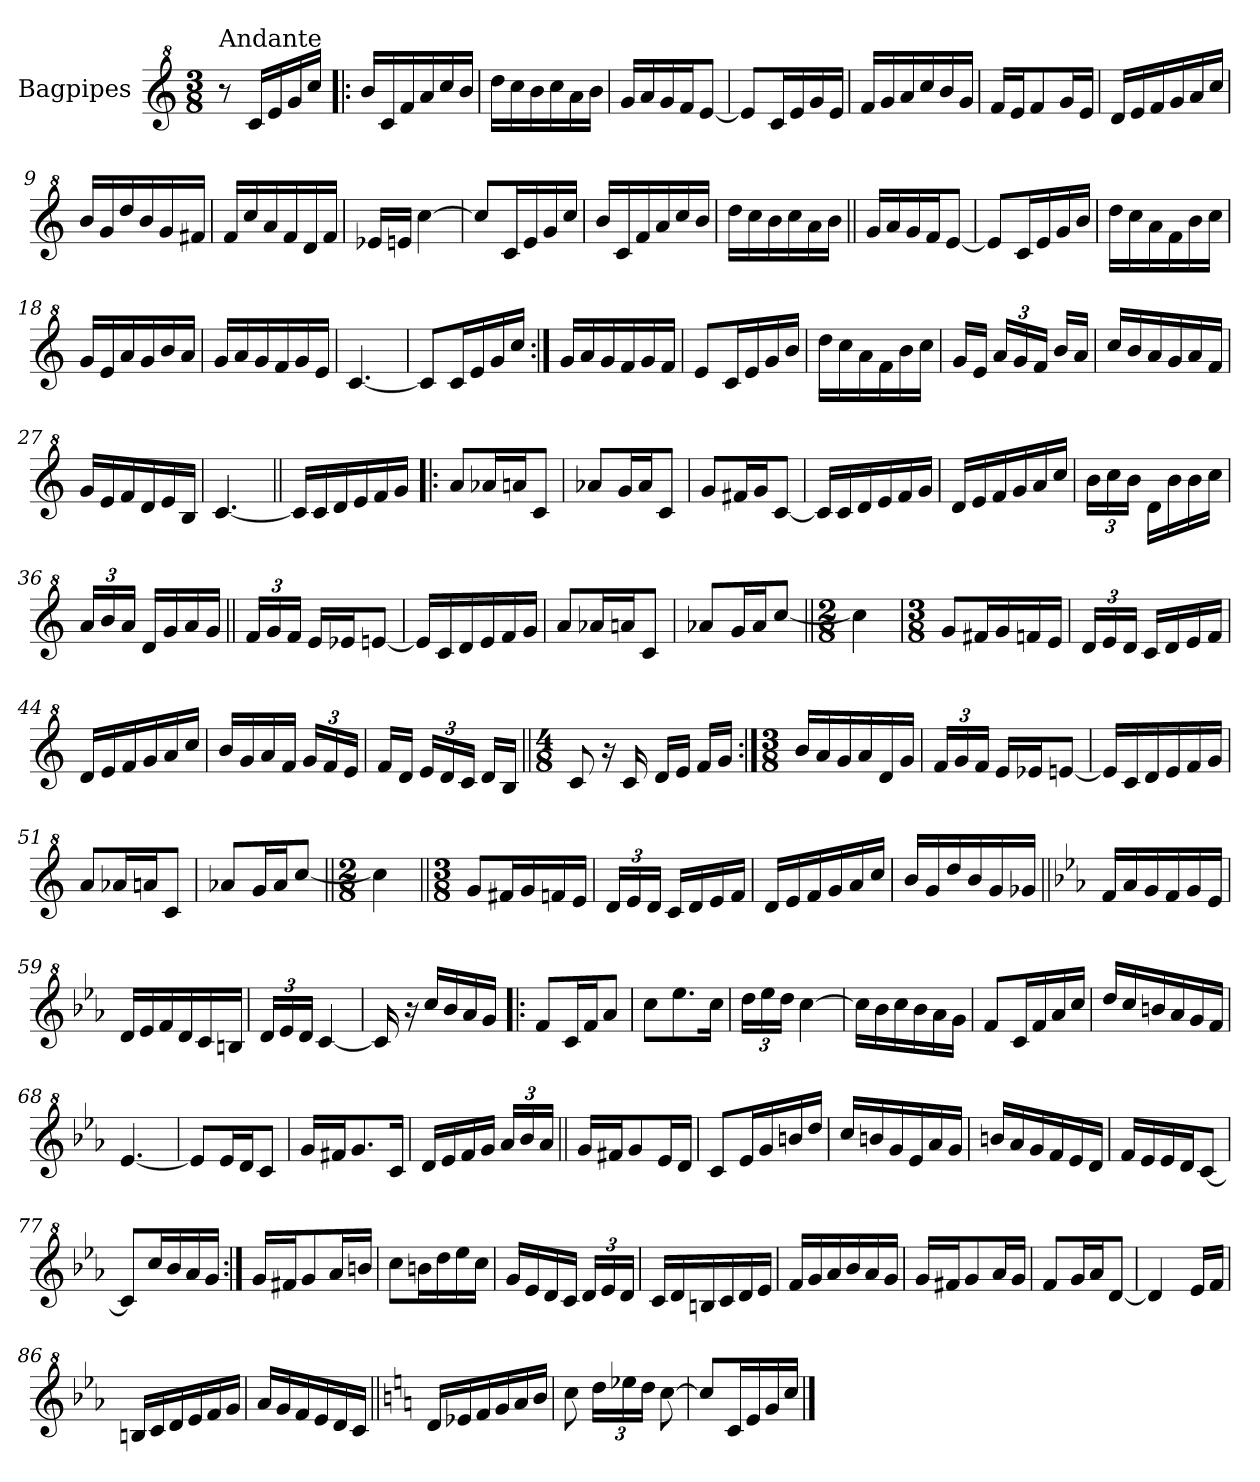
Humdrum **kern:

**kern
*part1
*staff1
*I"Bagpipes
*I'Bag
*clefG^2
*k[]
*C:
*M3/8
=1
!LO:TX:a:t=Andante
8r
16cc/LL
16ee/
16gg/
16ccc/JJ
=2!|:
16bb/LL
16cc/
16ff/
16aa/
16ccc/
16bb/JJ
=3
16ddd\LL
16ccc\
16bb\
16ccc\
16aa\
16bb\JJ
=4
16gg/LL
16aa/
16gg/
16ff/J
[8ee/J
=5
8ee/L]
16cc/L
16ee/
16gg/
16ee/JJ
=6
16ff/LL
16gg/
16aa/
16ccc/
16bb/
16gg/JJ
=7
16ff/LL
16ee/J
8ff/
16gg/L
16ee/JJ
=8
16dd/LL
16ee/
16ff/
16gg/
16aa/
16ccc/JJ
!!LO:LB:g=z
=9
16bb/LL
16gg/
16ddd/
16bb/
16gg/
16ff#X/JJ
=10
16ff/LL
16ccc/
16aa/
16ff/
16dd/
16ff/JJ
=11
16ee-X/LL
16een/JJ
[4ccc\
=12
8ccc/L]
16cc/L
16ee/
16gg/
16ccc/JJ
=13
16bb/LL
16cc/
16ff/
16aa/
16ccc/
16bb/JJ
=14
16ddd\LL
16ccc\
16bb\
16ccc\
16aa\
16bb\JJ
=15||
16gg/LL
16aa/
16gg/
16ff/J
[8ee/J
=16
8ee/L]
16cc/L
16ee/
16gg/
16bb/JJ
!!LO:LB:g=z
=17
16ddd\LL
16ccc\
16aa\
16ff\
16bb\
16ccc\JJ
=18
16gg/LL
16ee/
16aa/
16gg/
16bb/
16aa/JJ
=19
16gg/LL
16aa/
16gg/
16ff/
16gg/
16ee/JJ
=20
[4.cc/
=21
8cc/L]
16cc/L
16ee/
16gg/
16ccc/JJ
=22:|!
16gg/LL
16aa/
16gg/
16ff/
16gg/
16ff/JJ
=23
8ee/L
16cc/L
16ee/
16gg/
16bb/JJ
=24
16ddd\LL
16ccc\
16aa\
16ff\
16bb\
16ccc\JJ
!!LO:LB:g=z
=25
16gg/LL
16ee/JJ
*Xbrackettup
24aa/LL
24gg/
24ff/JJ
16bb/LL
16aa/JJ
=26
16ccc/LL
16bb/
16aa/
16gg/
16aa/
16ff/JJ
=27
16gg/LL
16ee/
16ff/
16dd/
16ee/
16b/JJ
=28
[4.cc/
=29||
16cc/LL]
16cc/
16dd/
16ee/
16ff/
16gg/JJ
=30!|:
8aa/L
16aa-X/L
16aan/J
8cc/J
=31
8aa-X/L
16gg/L
16aa-/J
8cc/J
=32
8gg/L
16ff#X/L
16gg/J
[8cc/J
!!LO:LB:g=z
=33
16cc/LL]
16cc/
16dd/
16ee/
16ff/
16gg/JJ
=34
16dd/LL
16ee/
16ff/
16gg/
16aa/
16ccc/JJ
=35
24bb\LL
24ccc\
24bb\JJ
16dd\LL
16bb\
16bb\
16ccc\JJ
=36
24aa/LL
24bb/
24aa/JJ
16dd/LL
16gg/
16aa/
16gg/JJ
=37||
24ff/LL
24gg/
24ff/JJ
16ee/LL
16ee-X/J
[8een/J
=38
16ee/LL]
16cc/
16dd/
16ee/
16ff/
16gg/JJ
=39
8aa/L
16aa-X/L
16aan/J
8cc/J
!!LO:LB:g=z
=40
8aa-X/L
16gg/L
16aa-/J
[8ccc/J
=41||
*M2/8
4ccc\]
=42
*M3/8
8gg/L
16ff#X/L
16gg/
16ffn/
16ee/JJ
=43
24dd/LL
24ee/
24dd/JJ
16cc/LL
16dd/
16ee/
16ff/JJ
=44
16dd/LL
16ee/
16ff/
16gg/
16aa/
16ccc/JJ
=45
16bb/LL
16gg/
16aa/
16ff/JJ
24gg/LL
24ff/
24ee/JJ
=46
16ff/LL
16dd/JJ
24ee/LL
24dd/
24cc/JJ
16dd/LL
16b/JJ
!!LO:LB:g=z
=47||
*M4/8
8cc/
16r
16cc/
16dd/LL
16ee/JJ
16ff/LL
16gg/JJ
=48:|!
*M3/8
16bb/LL
16aa/
16gg/
16aa/
16dd/
16gg/JJ
=49
24ff/LL
24gg/
24ff/JJ
16ee/LL
16ee-X/J
[8een/J
=50
16ee/LL]
16cc/
16dd/
16ee/
16ff/
16gg/JJ
=51
8aa/L
16aa-X/L
16aan/J
8cc/J
=52
8aa-X/L
16gg/L
16aa-/J
[8ccc/J
=53||
*M2/8
4ccc\]
!!LO:LB:g=z
=54||
*M3/8
8gg/L
16ff#X/L
16gg/
16ffn/
16ee/JJ
=55
24dd/LL
24ee/
24dd/JJ
16cc/LL
16dd/
16ee/
16ff/JJ
=56
16dd/LL
16ee/
16ff/
16gg/
16aa/
16ccc/JJ
=57
16bb/LL
16gg/
16ddd/
16bb/
16gg/
16gg-X/JJ
=58||
*k[b-e-a-]
*E-:
16ff/LL
16aa-/
16gg/
16ff/
16gg/
16ee-/JJ
=59
16dd/LL
16ee-/
16ff/
16dd/
16cc/
16bn/JJ
=60
24dd/LL
24ee-/
24dd/JJ
[4cc/
!!LO:LB:g=z
=61
16cc/]
16r
16ccc/LL
16bb-/
16aa-/
16gg/JJ
=62!|:
8ff/L
16cc/L
16ff/J
8aa-/J
=63
8ccc\L
8.eee-\
16ccc\Jk
=64
24ddd\LL
24eee-\
24ddd\JJ
[4ccc\
=65
16ccc\LL]
16bb-\
16ccc\
16bb-\
16aa-\
16gg\JJ
=66
8ff/L
16cc/L
16ff/
16aa-/
16ccc/JJ
=67
16ddd/LL
16ccc/
16bbn/
16aa-/
16gg/
16ff/JJ
=68
[4.ee-/
=69
8ee-/L]
16ee-/L
16dd/J
8cc/J
!!LO:LB:g=z
=70
16gg/LL
16ff#X/J
8.gg/
16cc/Jk
=71
16dd/LL
16ee-/
16ff/
16gg/JJ
24aa-/LL
24bb-/
24aa-/JJ
=72||
16gg/LL
16ff#X/J
8gg/
16ee-/L
16dd/JJ
=73
8cc/L
16ee-/L
16gg/
16bbn/
16ddd/JJ
=74
16ccc/LL
16bbn/
16gg/
16ee-/
16aa-/
16gg/JJ
!!LO:PB:g=z
=75
16bbn/LL
16aa-/
16gg/
16ff/
16ee-/
16dd/JJ
=76
16ff/LL
16ee-/
16ee-/
16dd/J
[8cc/J
=77
8cc/L]
16ccc/L
16bb-/
16aa-/
16gg/JJ
=78:|!
16gg/LL
16ff#X/J
8gg/
16aa-/L
16bbn/JJ
=79
8ccc\L
16bbn\L
16ddd\
16eee-\
16ccc\JJ
=80
16gg/LL
16ee-/
16dd/
16cc/JJ
24dd/LL
24ee-/
24dd/JJ
=81
16cc/LL
16dd/
16bn/
16cc/
16dd/
16ee-/JJ
!!LO:LB:g=z
=82
16ff/LL
16gg/
16aa-/
16bb-/
16aa-/
16gg/JJ
=83
16gg/LL
16ff#X/J
8gg/
16aa-/L
16gg/JJ
=84
8ff/L
16gg/L
16aa-/J
[8dd/J
=85
4dd/]
16ee-/LL
16ff/JJ
=86
16bn/LL
16cc/
16dd/
16ee-/
16ff/
16gg/JJ
=87
16aa-/LL
16gg/
16ff/
16ee-/
16dd/
16cc/JJ
=88||
*k[]
*C:
16dd/LL
16ee-X/
16ff/
16gg/
16aa/
16bb/JJ
!!LO:LB:g=z
=89
8ccc\
24ddd\LL
24eee-X\
24ddd\JJ
[8ccc\
=90
8ccc/L]
16cc/L
16ee/
16gg/
16ccc/JJ
==
*-
